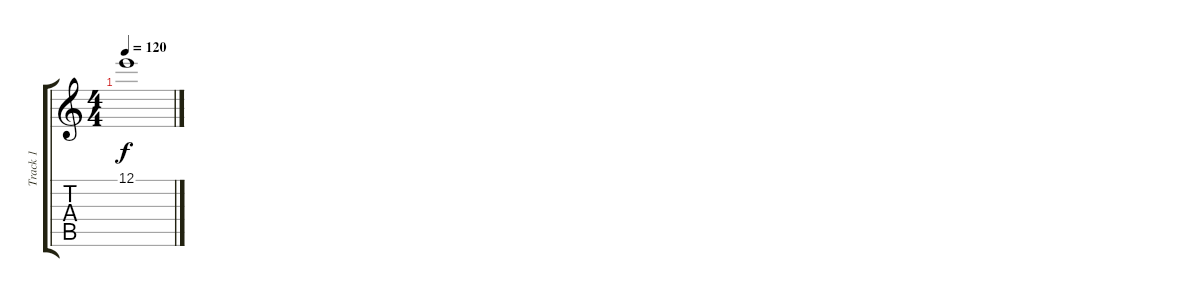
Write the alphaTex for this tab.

\track ("Track 1" "Track 1") {instrument acousticguitarsteel}
\staff {score tabs}
\tuning (E4 B3 G3 D3 A2 E2) {hide}
\ts (4 4)
\tempo 120
\clef g2
\ks c
12.1{t}.1{dy f}
